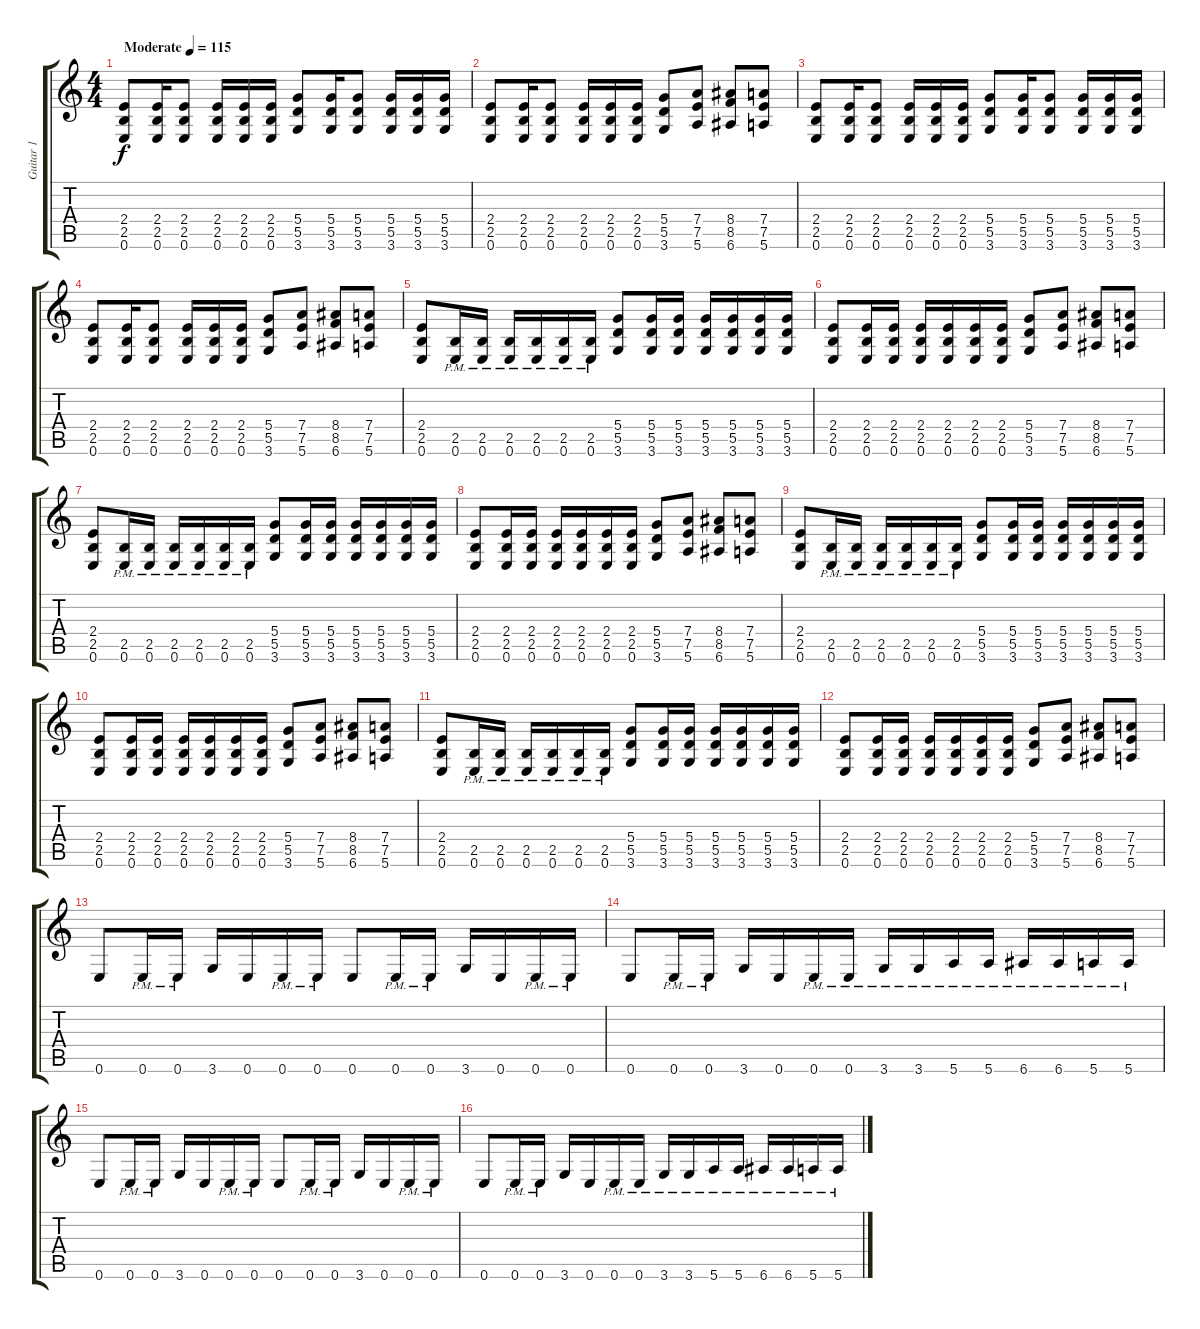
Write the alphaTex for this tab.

\track ("Guitar 1" "Guitar 1") {instrument distortionguitar}
\staff {score tabs}
\tuning (E4 B3 G3 D3 A2 E2) {hide}
\ts (4 4)
\tempo (115 "Moderate")
\clef g2
\ks c
(2.4 2.5 0.6).8{dy f instrument distortionguitar} (2.4 2.5 0.6).16 (2.4 2.5 0.6).8 (2.4 2.5 0.6).16 (2.4 2.5 0.6).16 (2.4 2.5 0.6).16 (5.4 5.5 3.6).8 (5.4 5.5 3.6).16 (5.4 5.5 3.6).8 (5.4 5.5 3.6).16 (5.4 5.5 3.6).16 (5.4 5.5 3.6).16 |
(2.4 2.5 0.6).8 (2.4 2.5 0.6).16 (2.4 2.5 0.6).8 (2.4 2.5 0.6).16 (2.4 2.5 0.6).16 (2.4 2.5 0.6).16 (5.4 5.5 3.6).8 (7.4 7.5 5.6).8 (8.4 8.5 6.6).8 (7.4 7.5 5.6).8 |
(2.4 2.5 0.6).8 (2.4 2.5 0.6).16 (2.4 2.5 0.6).8 (2.4 2.5 0.6).16 (2.4 2.5 0.6).16 (2.4 2.5 0.6).16 (5.4 5.5 3.6).8 (5.4 5.5 3.6).16 (5.4 5.5 3.6).8 (5.4 5.5 3.6).16 (5.4 5.5 3.6).16 (5.4 5.5 3.6).16 |
(2.4 2.5 0.6).8 (2.4 2.5 0.6).16 (2.4 2.5 0.6).8 (2.4 2.5 0.6).16 (2.4 2.5 0.6).16 (2.4 2.5 0.6).16 (5.4 5.5 3.6).8 (7.4 7.5 5.6).8 (8.4 8.5 6.6).8 (7.4 7.5 5.6).8 |
(2.4 2.5 0.6).8 (2.5{pm} 0.6{pm}).16 (2.5{pm} 0.6{pm}).16 (2.5{pm} 0.6{pm}).16 (2.5{pm} 0.6{pm}).16 (2.5{pm} 0.6{pm}).16 (2.5{pm} 0.6{pm}).16 (5.4 5.5 3.6).8 (5.4 5.5 3.6).16 (5.4 5.5 3.6).16 (5.4 5.5 3.6).16 (5.4 5.5 3.6).16 (5.4 5.5 3.6).16 (5.4 5.5 3.6).16 |
(2.4 2.5 0.6).8 (2.4 2.5 0.6).16 (2.4 2.5 0.6).16 (2.4 2.5 0.6).16 (2.4 2.5 0.6).16 (2.4 2.5 0.6).16 (2.4 2.5 0.6).16 (5.4 5.5 3.6).8 (7.4 7.5 5.6).8 (8.4 8.5 6.6).8 (7.4 7.5 5.6).8 |
(2.4 2.5 0.6).8 (2.5{pm} 0.6{pm}).16 (2.5{pm} 0.6{pm}).16 (2.5{pm} 0.6{pm}).16 (2.5{pm} 0.6{pm}).16 (2.5{pm} 0.6{pm}).16 (2.5{pm} 0.6{pm}).16 (5.4 5.5 3.6).8 (5.4 5.5 3.6).16 (5.4 5.5 3.6).16 (5.4 5.5 3.6).16 (5.4 5.5 3.6).16 (5.4 5.5 3.6).16 (5.4 5.5 3.6).16 |
(2.4 2.5 0.6).8 (2.4 2.5 0.6).16 (2.4 2.5 0.6).16 (2.4 2.5 0.6).16 (2.4 2.5 0.6).16 (2.4 2.5 0.6).16 (2.4 2.5 0.6).16 (5.4 5.5 3.6).8 (7.4 7.5 5.6).8 (8.4 8.5 6.6).8 (7.4 7.5 5.6).8 |
(2.4 2.5 0.6).8 (2.5{pm} 0.6{pm}).16 (2.5{pm} 0.6{pm}).16 (2.5{pm} 0.6{pm}).16 (2.5{pm} 0.6{pm}).16 (2.5{pm} 0.6{pm}).16 (2.5{pm} 0.6{pm}).16 (5.4 5.5 3.6).8 (5.4 5.5 3.6).16 (5.4 5.5 3.6).16 (5.4 5.5 3.6).16 (5.4 5.5 3.6).16 (5.4 5.5 3.6).16 (5.4 5.5 3.6).16 |
(2.4 2.5 0.6).8 (2.4 2.5 0.6).16 (2.4 2.5 0.6).16 (2.4 2.5 0.6).16 (2.4 2.5 0.6).16 (2.4 2.5 0.6).16 (2.4 2.5 0.6).16 (5.4 5.5 3.6).8 (7.4 7.5 5.6).8 (8.4 8.5 6.6).8 (7.4 7.5 5.6).8 |
(2.4 2.5 0.6).8 (2.5{pm} 0.6{pm}).16 (2.5{pm} 0.6{pm}).16 (2.5{pm} 0.6{pm}).16 (2.5{pm} 0.6{pm}).16 (2.5{pm} 0.6{pm}).16 (2.5{pm} 0.6{pm}).16 (5.4 5.5 3.6).8 (5.4 5.5 3.6).16 (5.4 5.5 3.6).16 (5.4 5.5 3.6).16 (5.4 5.5 3.6).16 (5.4 5.5 3.6).16 (5.4 5.5 3.6).16 |
(2.4 2.5 0.6).8 (2.4 2.5 0.6).16 (2.4 2.5 0.6).16 (2.4 2.5 0.6).16 (2.4 2.5 0.6).16 (2.4 2.5 0.6).16 (2.4 2.5 0.6).16 (5.4 5.5 3.6).8 (7.4 7.5 5.6).8 (8.4 8.5 6.6).8 (7.4 7.5 5.6).8 |
0.6.8 0.6{pm}.16 0.6{pm}.16 3.6.16 0.6.16 0.6{pm}.16 0.6{pm}.16 0.6.8 0.6{pm}.16 0.6{pm}.16 3.6.16 0.6.16 0.6{pm}.16 0.6{pm}.16 |
0.6.8 0.6{pm}.16 0.6{pm}.16 3.6.16 0.6.16 0.6{pm}.16 0.6{pm}.16 3.6{pm}.16 3.6{pm}.16 5.6{pm}.16 5.6{pm}.16 6.6{pm}.16 6.6{pm}.16 5.6{pm}.16 5.6{pm}.16 |
0.6.8 0.6{pm}.16 0.6{pm}.16 3.6.16 0.6.16 0.6{pm}.16 0.6{pm}.16 0.6.8 0.6{pm}.16 0.6{pm}.16 3.6.16 0.6.16 0.6{pm}.16 0.6{pm}.16 |
0.6.8 0.6{pm}.16 0.6{pm}.16 3.6.16 0.6.16 0.6{pm}.16 0.6{pm}.16 3.6{pm}.16 3.6{pm}.16 5.6{pm}.16 5.6{pm}.16 6.6{pm}.16 6.6{pm}.16 5.6{pm}.16 5.6{pm}.16
